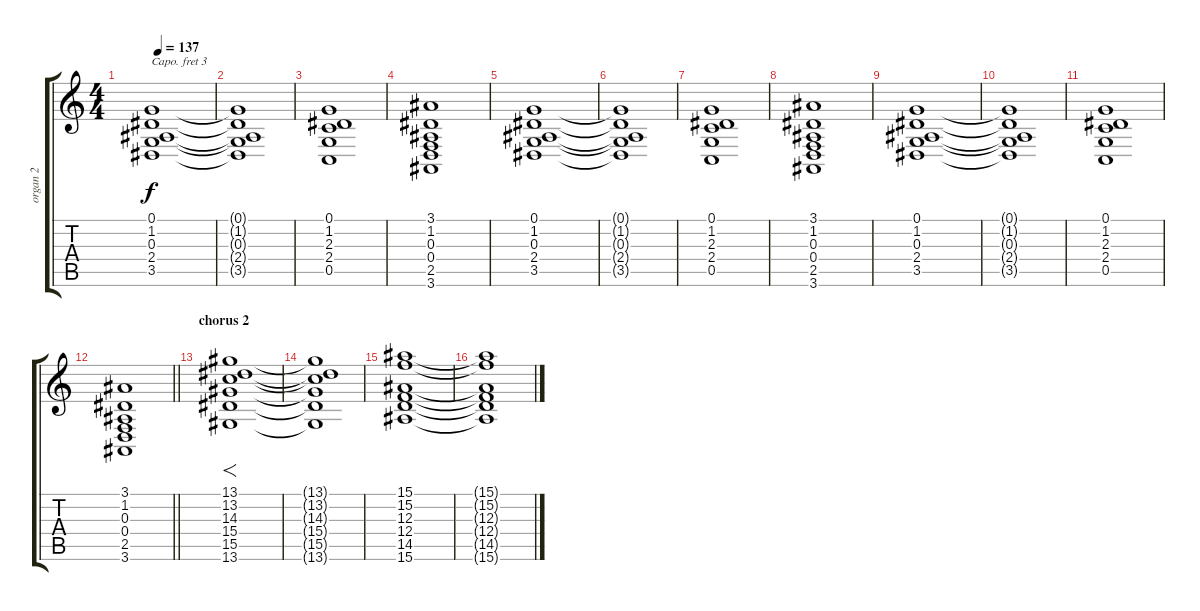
\track ("organ 2" "organ 2") {instrument churchorgan}
\staff {score tabs}
\capo 3
\tuning (E4 B3 G3 D3 A2 E2) {hide}
\ts (4 4)
\tempo 137
\clef g2
\ks c
(0.1 1.2 0.3 2.4 3.5).1{dy f} |
(0.1{t} 1.2{t} 0.3{t} 2.4{t} 3.5{t}).1 |
(0.1 1.2 2.3 2.4 0.5).1 |
(3.1 1.2 0.3 0.4 2.5 3.6).1 |
(0.1 1.2 0.3 2.4 3.5).1 |
(0.1{t} 1.2{t} 0.3{t} 2.4{t} 3.5{t}).1 |
(0.1 1.2 2.3 2.4 0.5).1 |
(3.1 1.2 0.3 0.4 2.5 3.6).1 |
(0.1 1.2 0.3 2.4 3.5).1 |
(0.1{t} 1.2{t} 0.3{t} 2.4{t} 3.5{t}).1 |
(0.1 1.2 2.3 2.4 0.5).1 |
\barLineRight lightlight
(3.1 1.2 0.3 0.4 2.5 3.6).1 |
\section ("" "chorus 2")
(13.1 13.2 14.3 15.4 15.5 13.6).1{f volume 7 balance 0 instrument stringensemble1} |
(13.1{t} 13.2{t} 14.3{t} 15.4{t} 15.5{t} 13.6{t}).1 |
(15.1 15.2 12.3 12.4 14.5 15.6).1 |
(15.1{t} 15.2{t} 12.3{t} 12.4{t} 14.5{t} 15.6{t}).1
